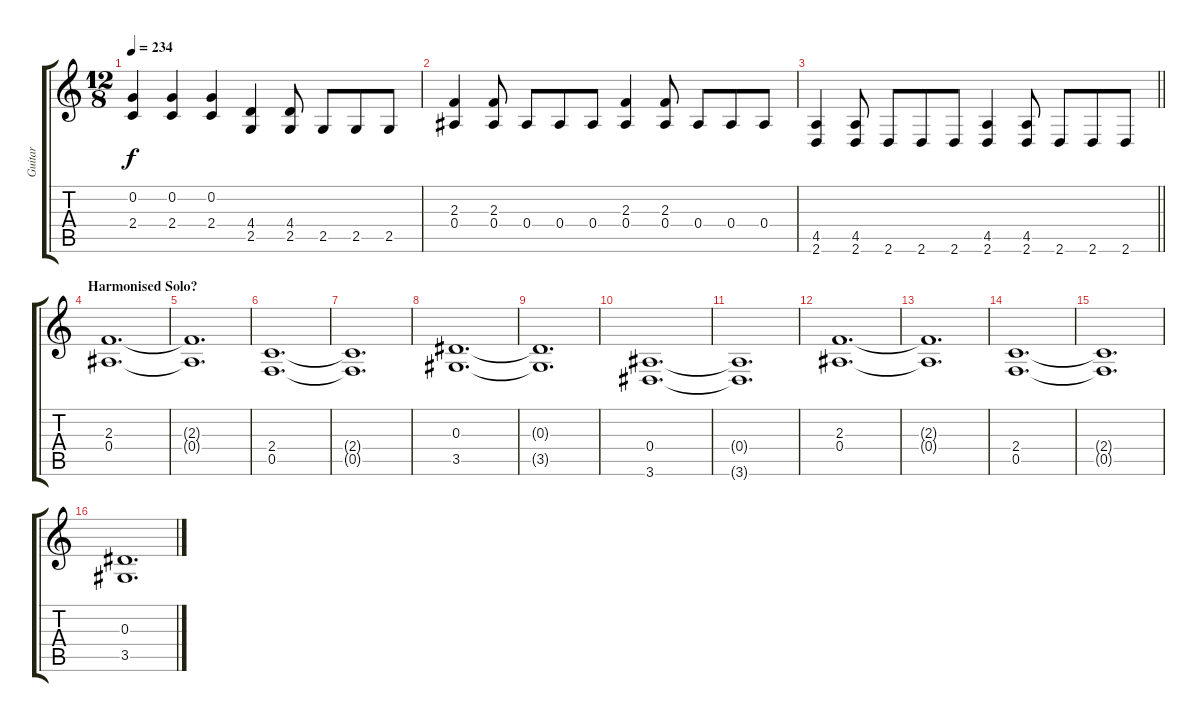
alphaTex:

\track ("Guitar" "Guitar") {instrument distortionguitar}
\staff {score tabs}
\tuning (C4 G3 Eb3 Bb2 F2 C2) {hide}
\ts (12 8)
\tempo 234
\clef g2
\ks c
(0.2 2.4).4{dy f} (0.2 2.4).4 (0.2 2.4).4 (4.4 2.5).4 (4.4 2.5).8 2.5.8 2.5.8 2.5.8 |
(2.3 0.4).4 (2.3 0.4).8 0.4.8 0.4.8 0.4.8 (2.3 0.4).4 (2.3 0.4).8 0.4.8 0.4.8 0.4.8 |
\barLineRight lightlight
(4.5 2.6).4 (4.5 2.6).8 2.6.8 2.6.8 2.6.8 (4.5 2.6).4 (4.5 2.6).8 2.6.8 2.6.8 2.6.8 |
\section ("" "Harmonised Solo?")
(2.3 0.4).1{d} |
(2.3{t} 0.4{t}).1{d} |
(2.4 0.5).1{d} |
(2.4{t} 0.5{t}).1{d} |
(0.3 3.5).1{d} |
(0.3{t} 3.5{t}).1{d} |
(0.4 3.6).1{d} |
(0.4{t} 3.6{t}).1{d} |
(2.3 0.4).1{d} |
(2.3{t} 0.4{t}).1{d} |
(2.4 0.5).1{d} |
(2.4{t} 0.5{t}).1{d} |
(0.3 3.5).1{d}
